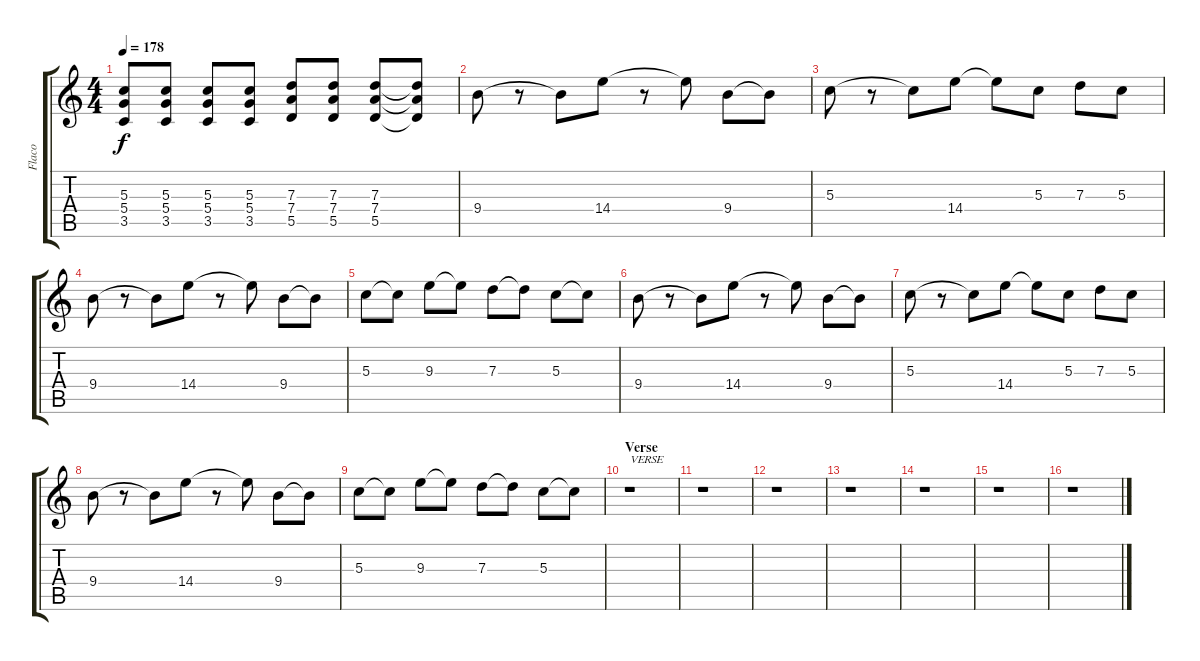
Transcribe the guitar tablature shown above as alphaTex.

\track ("Flaco" "Flaco") {instrument distortionguitar}
\staff {score tabs}
\tuning (E4 B3 G3 D3 A2 E2) {hide}
\ts (4 4)
\tempo 178
\clef g2
\ks c
(5.3 5.4 3.5).8{dy f} (5.3 5.4 3.5).8 (5.3 5.4 3.5).8 (5.3 5.4 3.5).8 (7.3 7.4 5.5).8 (7.3 7.4 5.5).8 (7.3 7.4 5.5).8 (7.3{t} 7.4{t} 5.5{t}).8 |
9.4.8 r.8 9.4{t}.8 14.4.8 r.8 14.4{t}.8 9.4.8 9.4{t}.8 |
5.3.8 r.8 5.3{t}.8 14.4.8 14.4{t}.8 5.3.8 7.3.8 5.3.8 |
9.4.8 r.8 9.4{t}.8 14.4.8 r.8 14.4{t}.8 9.4.8 9.4{t}.8 |
5.3.8 5.3{t}.8 9.3.8 9.3{t}.8 7.3.8 7.3{t}.8 5.3.8 5.3{t}.8 |
9.4.8 r.8 9.4{t}.8 14.4.8 r.8 14.4{t}.8 9.4.8 9.4{t}.8 |
5.3.8 r.8 5.3{t}.8 14.4.8 14.4{t}.8 5.3.8 7.3.8 5.3.8 |
9.4.8 r.8 9.4{t}.8 14.4.8 r.8 14.4{t}.8 9.4.8 9.4{t}.8 |
5.3.8 5.3{t}.8 9.3.8 9.3{t}.8 7.3.8 7.3{t}.8 5.3.8 5.3{t}.8 |
\section ("" "Verse")
r.1{txt "VERSE"} |
r.1 |
r.1 |
r.1 |
r.1 |
r.1 |
r.1
